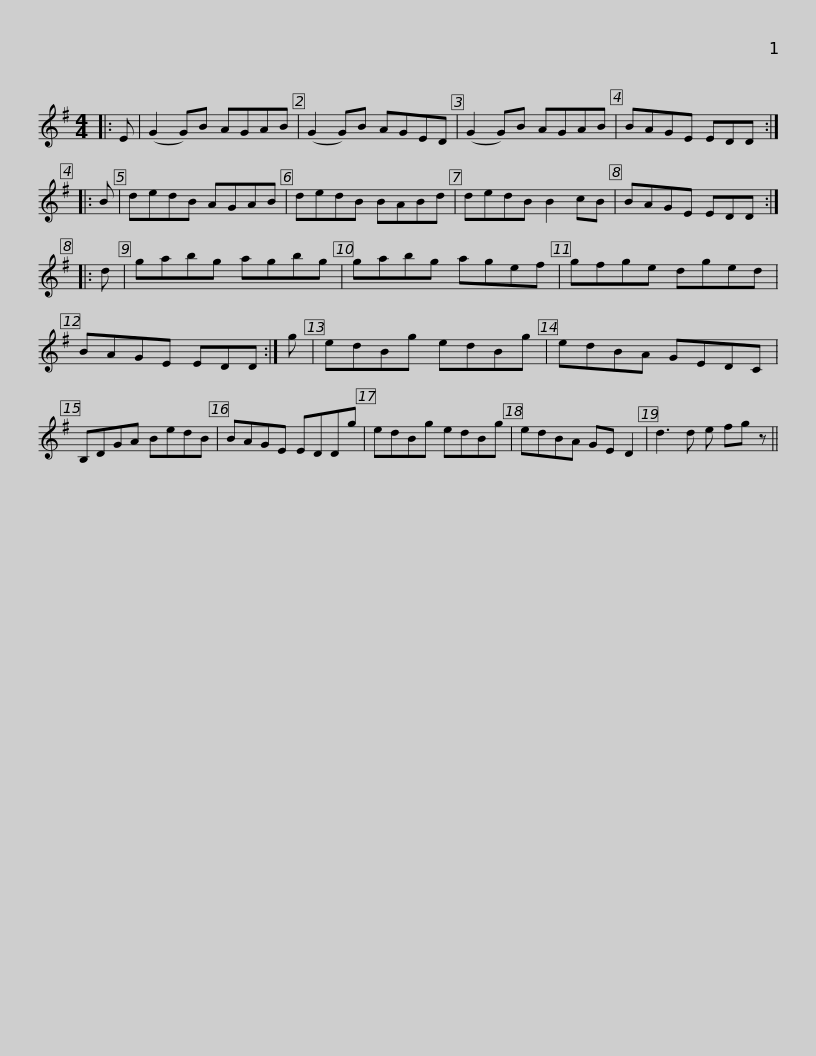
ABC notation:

X:1
L:1/8
M:4/4
I:linebreak $
K:G
V:1 treble
V:1
|: E | (G2 G)B AGAB | (G2 G)B AGED | (G2 G)B AGAB | BAGE EDD :: %5
 B | dedB AGAB |$ dedB BABd | dedB B2 cB | BAGE EDD :: %10
 d | gabg agbg | gabg agef |$ gfge dged | BAGE EDD :| %15
 g | edBg edBg | edBA GEDC | B,DGA BedB |$ BAGE EDDg | %20
 edBg edBg | edBA GE D2 | d3 d e fg z || %23
